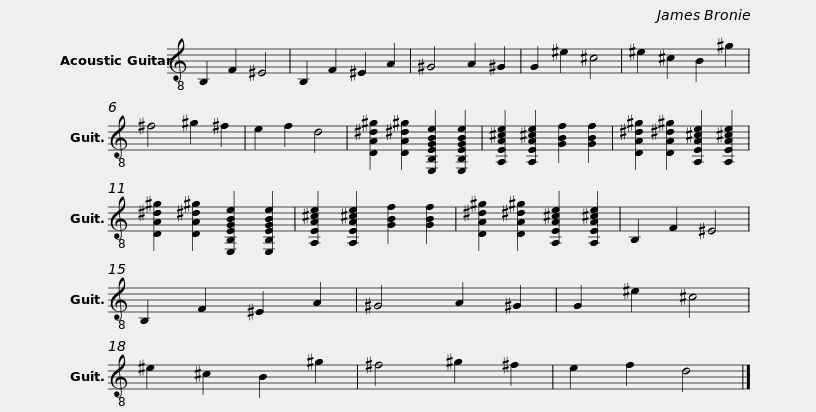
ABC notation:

X:1
L:1/8
M:none
I:linebreak $
K:C
V:1 treble-8
V:1
 B,2 F2 ^E4 | B,2 F2 ^E2 A2 | ^G4 A2 ^G2 | G2 ^e2 ^c4 | ^e2 ^c2 B2 ^g2 | %5
 ^f4 ^g2 ^f2 | e2 f2 d4 | [DA^d^g]2 [DA^d^g]2 [E,B,EGBe]2 [E,B,EGBe]2 | [A,EA^ce]2 [A,EA^ce]2 [GBf]2 [GBf]2 |$ [DA^d^g]2 [DA^d^g]2 [A,EA^ce]2 [A,EA^ce]2 | %10
 [DA^d^g]2 [DA^d^g]2 [E,B,EGBe]2 [E,B,EGBe]2 | [A,EA^ce]2 [A,EA^ce]2 [GBf]2 [GBf]2 | [DA^d^g]2 [DA^d^g]2 [A,EA^ce]2 [A,EA^ce]2 | B,2 F2 ^E4 | B,2 F2 ^E2 A2 | %15
 ^G4 A2 ^G2 |$ G2 ^e2 ^c4 | ^e2 ^c2 B2 ^g2 | ^f4 ^g2 ^f2 | e2 f2 d4 |] %20
